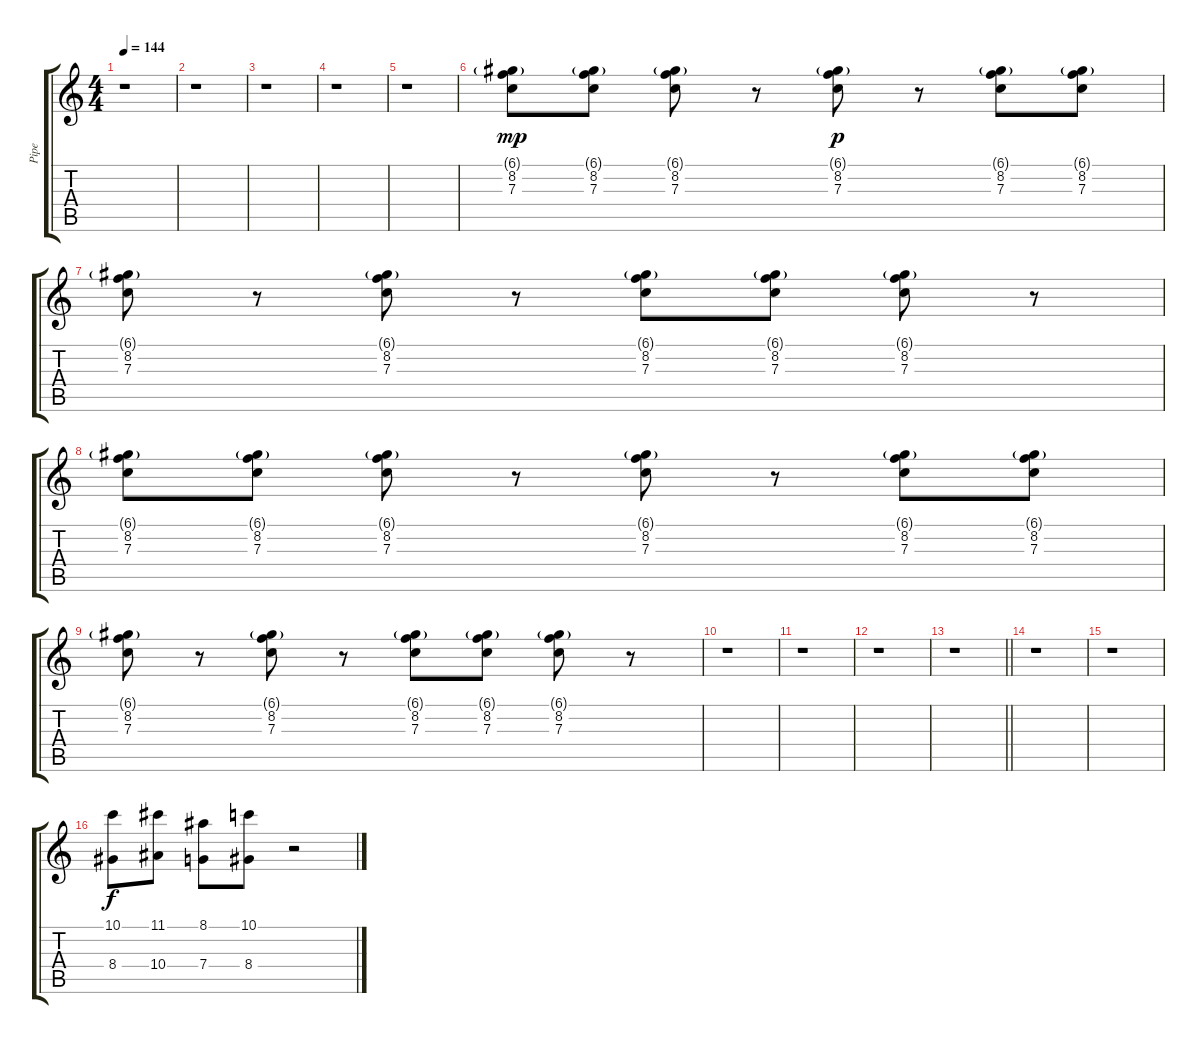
\track ("Pipe" "Pipe") {instrument piccolo}
\staff {score tabs}
\tuning (D5 A4 F4 C4 G3 D3) {hide}
\ts (4 4)
\tempo 144
\clef g2
\ks c
r.1{dy mf} |
r.1 |
r.1 |
r.1 |
r.1 |
(6.1{g} 8.2 7.3).8{dy mp} (6.1{g} 8.2 7.3).8 (6.1{g} 8.2 7.3).8 r.8 (6.1{g} 8.2 7.3).8{dy p} r.8 (6.1{g} 8.2 7.3).8 (6.1{g} 8.2 7.3).8 |
(6.1{g} 8.2 7.3).8 r.8 (6.1{g} 8.2 7.3).8 r.8 (6.1{g} 8.2 7.3).8 (6.1{g} 8.2 7.3).8 (6.1{g} 8.2 7.3).8 r.8 |
(6.1{g} 8.2 7.3).8 (6.1{g} 8.2 7.3).8 (6.1{g} 8.2 7.3).8 r.8 (6.1{g} 8.2 7.3).8 r.8 (6.1{g} 8.2 7.3).8 (6.1{g} 8.2 7.3).8 |
(6.1{g} 8.2 7.3).8 r.8 (6.1{g} 8.2 7.3).8 r.8 (6.1{g} 8.2 7.3).8 (6.1{g} 8.2 7.3).8 (6.1{g} 8.2 7.3).8 r.8 |
r.1 |
r.1 |
r.1 |
\barLineRight lightlight
r.1 |
r.1 |
r.1 |
(10.1 8.4).8{dy f} (11.1 10.4).8 (8.1 7.4).8 (10.1 8.4).8 r.2
